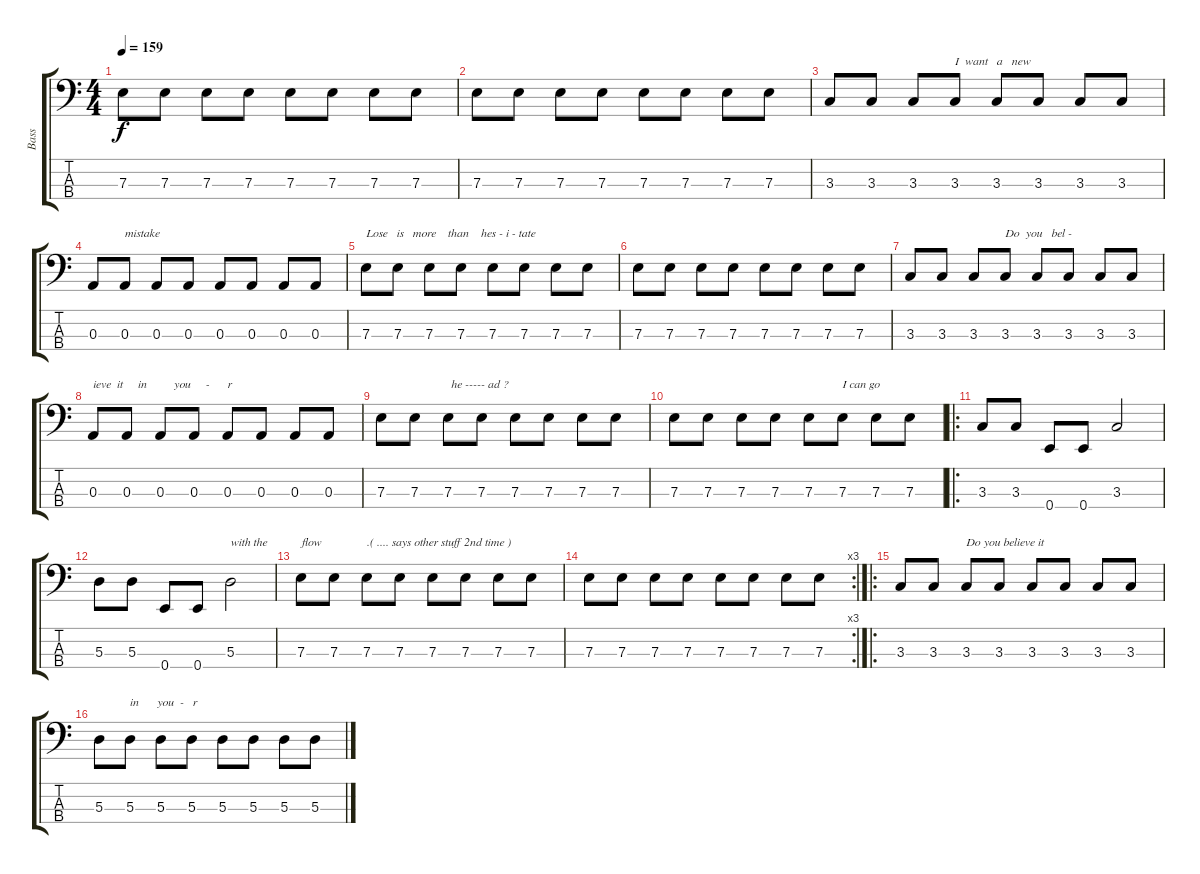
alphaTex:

\track ("Bass" "Bass") {instrument electricbassfinger}
\staff {score tabs}
\tuning (G2 D2 A1 E1) {hide}
\ts (4 4)
\tempo 159
\clef f4
\ks c
7.3.8{dy f} 7.3.8 7.3.8 7.3.8 7.3.8 7.3.8 7.3.8 7.3.8 |
7.3.8 7.3.8 7.3.8 7.3.8 7.3.8 7.3.8 7.3.8 7.3.8 |
3.3.8 3.3.8 3.3.8 3.3.8{txt "I  want   a   new"} 3.3.8 3.3.8 3.3.8 3.3.8 |
0.3.8 0.3.8{txt "mistake"} 0.3.8 0.3.8 0.3.8 0.3.8 0.3.8 0.3.8 |
7.3.8{txt "Lose   is   more    than    hes - i - tate"} 7.3.8 7.3.8 7.3.8 7.3.8 7.3.8 7.3.8 7.3.8 |
7.3.8 7.3.8 7.3.8 7.3.8 7.3.8 7.3.8 7.3.8 7.3.8 |
3.3.8 3.3.8 3.3.8 3.3.8{txt "Do  you   bel - "} 3.3.8 3.3.8 3.3.8 3.3.8 |
0.3.8{txt "ieve  it     in         you     -      r  "} 0.3.8 0.3.8 0.3.8 0.3.8 0.3.8 0.3.8 0.3.8 |
7.3.8 7.3.8 7.3.8{txt " he ----- ad ?"} 7.3.8 7.3.8 7.3.8 7.3.8 7.3.8 |
7.3.8 7.3.8 7.3.8 7.3.8 7.3.8 7.3.8{txt "I can go"} 7.3.8 7.3.8 |
\ro
3.3.8 3.3.8 0.4.8 0.4.8 3.3.2 |
5.3.8 5.3.8 0.4.8 0.4.8 5.3.2{txt "with the"} |
7.3.8{txt "flow"} 7.3.8 7.3.8{txt ".( .... says other stuff 2nd time )"} 7.3.8 7.3.8 7.3.8 7.3.8 7.3.8 |
\rc 3
7.3.8 7.3.8 7.3.8 7.3.8 7.3.8 7.3.8 7.3.8 7.3.8 |
\ro
3.3.8 3.3.8 3.3.8{txt "Do you believe it"} 3.3.8 3.3.8 3.3.8 3.3.8 3.3.8 |
5.3.8 5.3.8{txt "in      you  -   r "} 5.3.8 5.3.8 5.3.8 5.3.8 5.3.8 5.3.8
